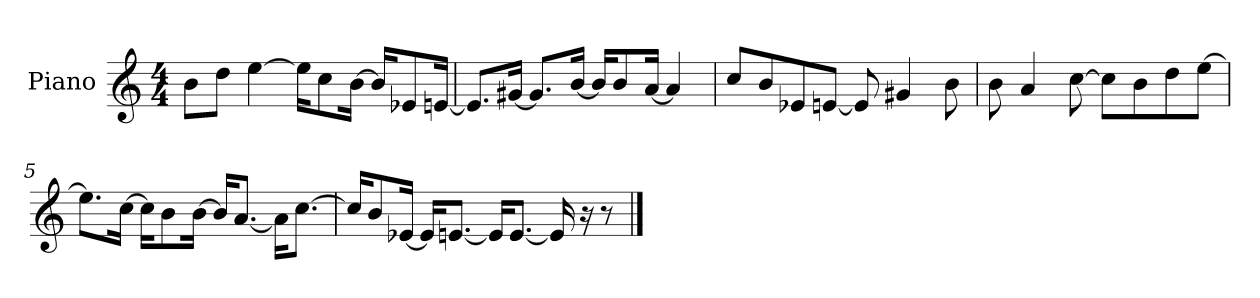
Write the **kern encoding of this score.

**kern
*part1
*staff1
*I"Piano
*I'P-no
*clefG2
*k[]
*M4/4
*MM90
=1
8b\L
8dd\J
[4ee\
16ee\KL]
8cc\
[16b\Jk
16b/KL]
8e-X/
[16en/Jk
=2
8.e/L]
[16g#X/Jk
8.g#/L]
[16b/Jk
16b/KL]
8b/
[16a/Jk
4a/]
=3
8cc/L
8b/
8e-X/
[8en/J
8e/]
4g#X/
8b\
=4
8b\
4a/
[8cc\
8cc\L]
8b\
8dd\
[8ee\J
!!LO:LB:g=z
=5
8.ee\L]
[16cc\Jk
16cc\KL]
8b\
[16b\Jk
16b/KL]
[8.a/J
16a\KL]
[8.cc\J
=6
16cc/KL]
8b/
[16e-X/Jk
16e-/KL]
[8.en/J
16e/KL]
[8.e/J
16e/]
16r
8r
==
*-
